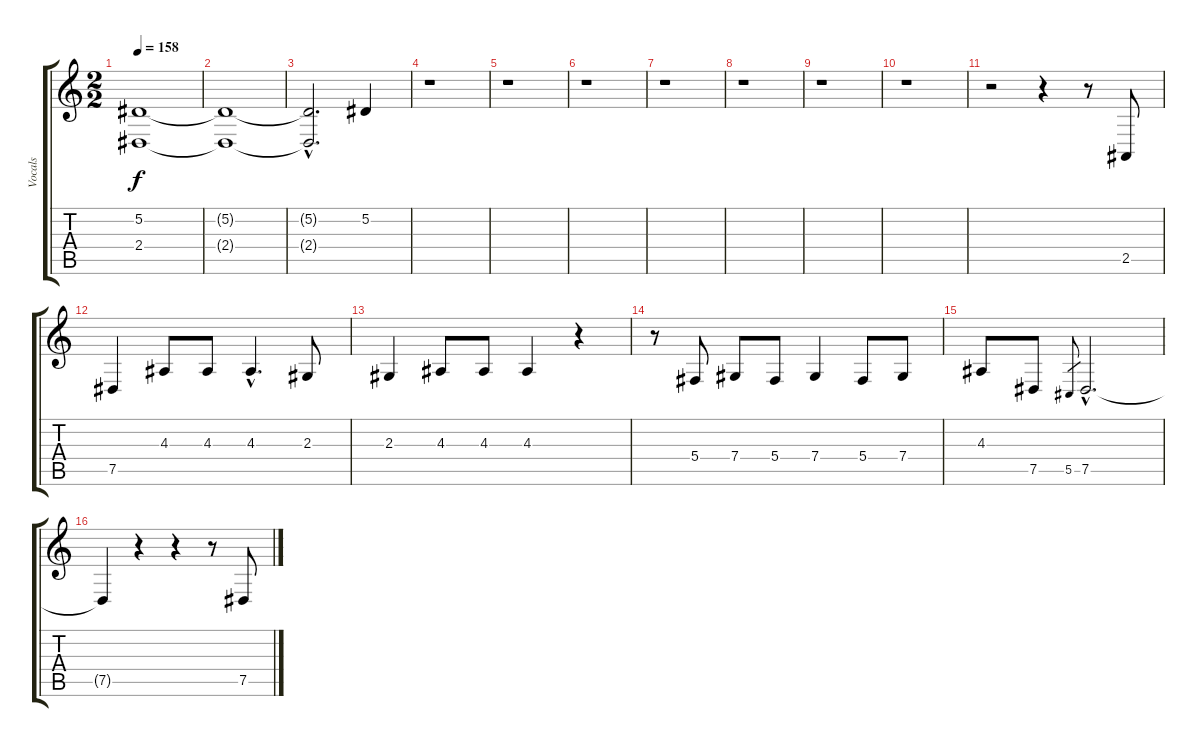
\track ("Vocals" "Vocals") {instrument stringensemble1}
\staff {score tabs}
\tuning (Eb4 Bb3 Gb3 Db3 Ab2 Eb2) {hide}
\ts (2 2)
\tempo 158
\clef g2
\ks c
(5.2 2.4).1{dy f} |
(5.2{t} 2.4{t}).1 |
(5.2{hac t} 2.4{hac t}).2{d} 5.2.4 |
r.1 |
r.1 |
r.1 |
r.1 |
r.1 |
r.1 |
r.1 |
r.2 r.4 r.8 2.5.8 |
7.5.4 4.3.8 4.3.8 4.3{hac}.4{d} 2.3.8 |
2.3.4 4.3.8 4.3.8 4.3.4 r.4 |
r.8 5.4.8 7.4.8 5.4.8 7.4.4 5.4.8 7.4.8 |
4.3.8 7.5.8 5.5.8{gr} 7.5{hac}.2{d} |
7.5{t}.4 r.4 r.4 r.8 7.5.8
